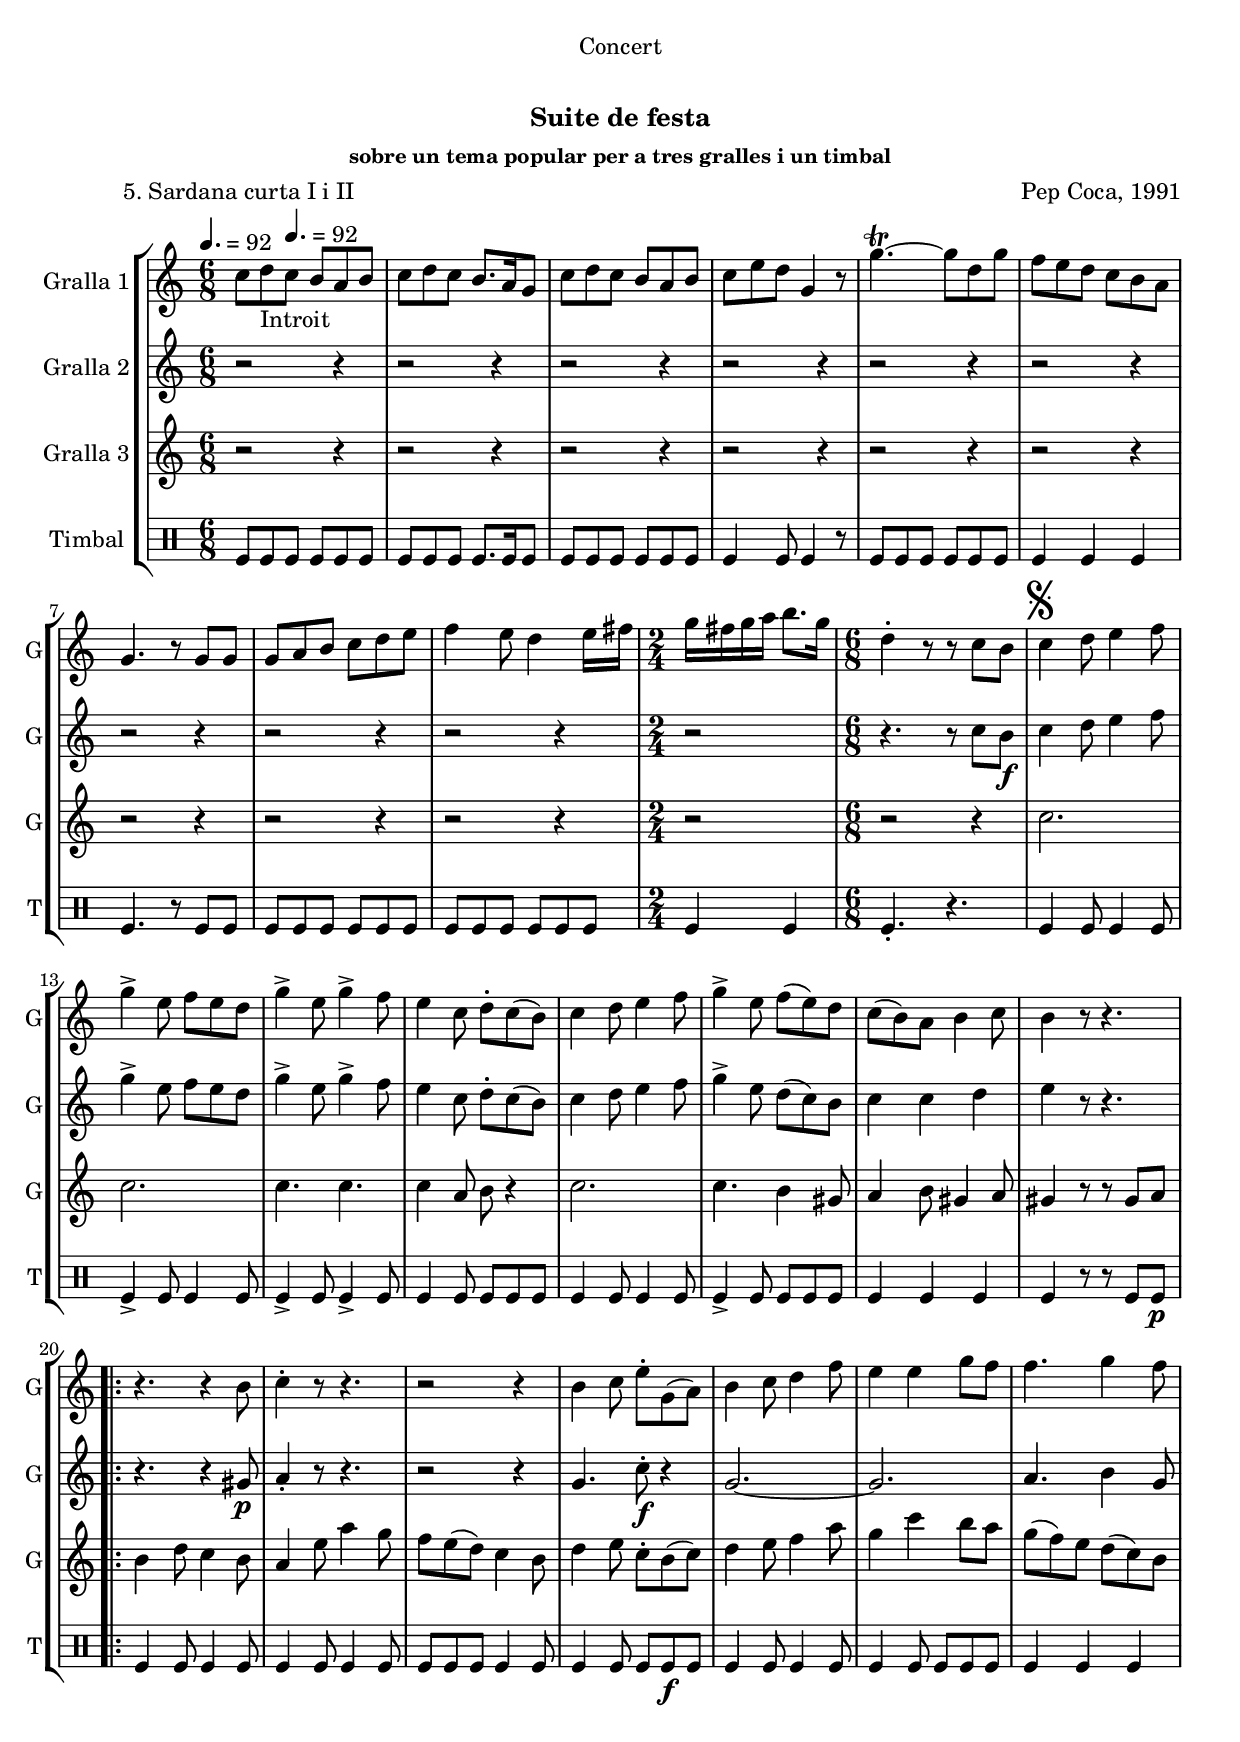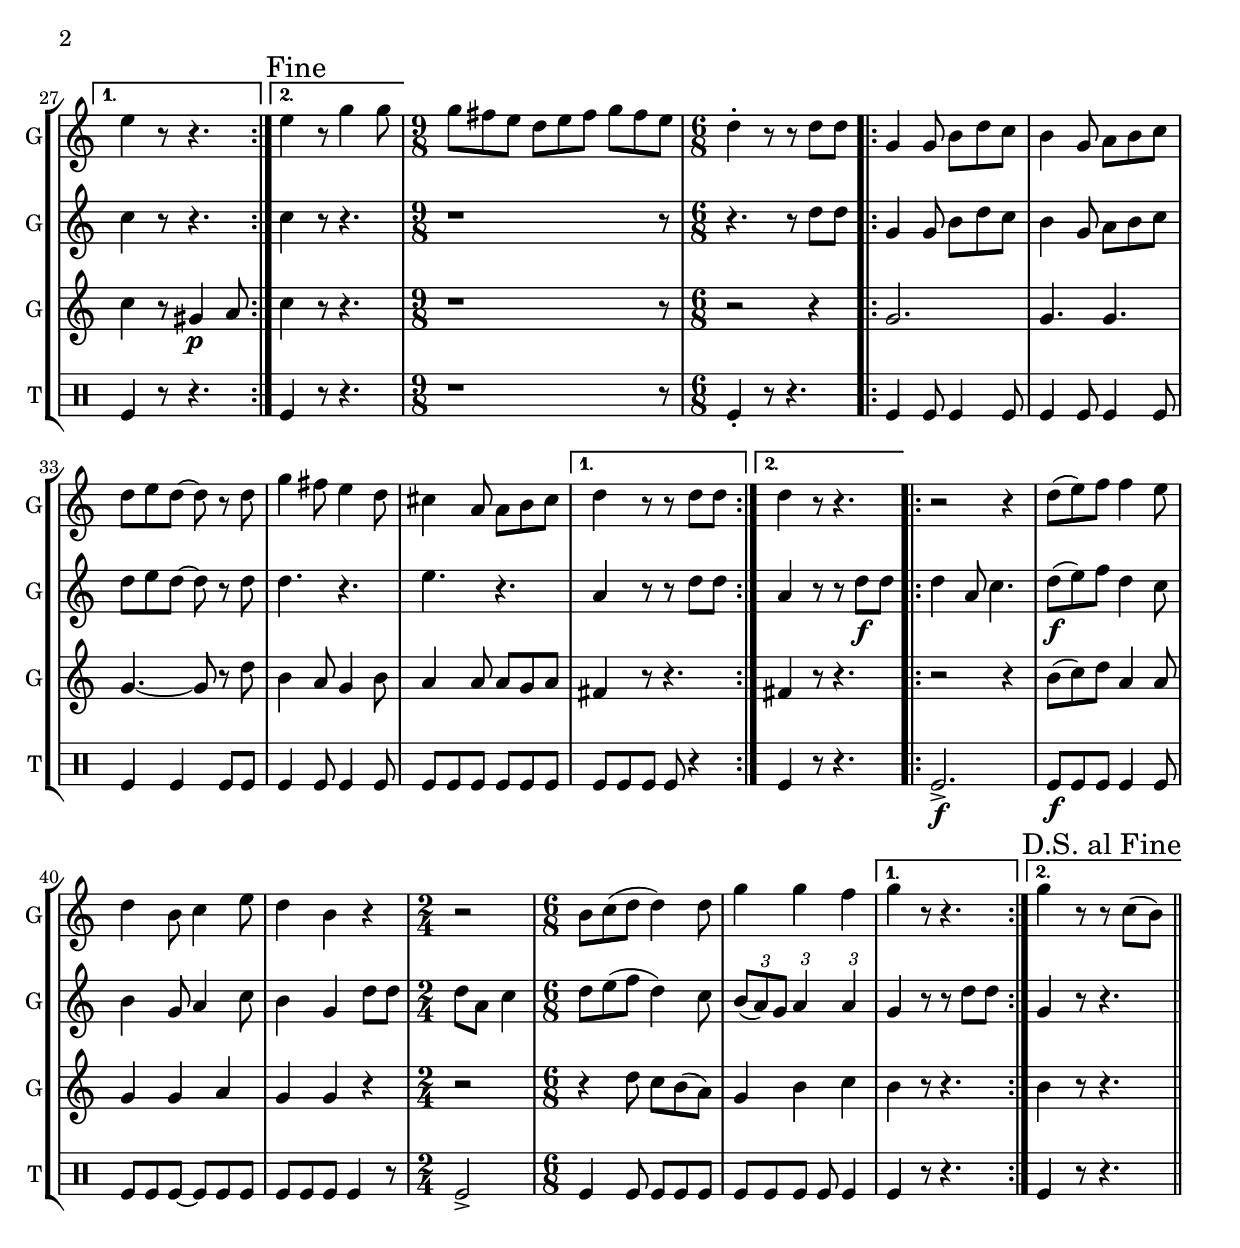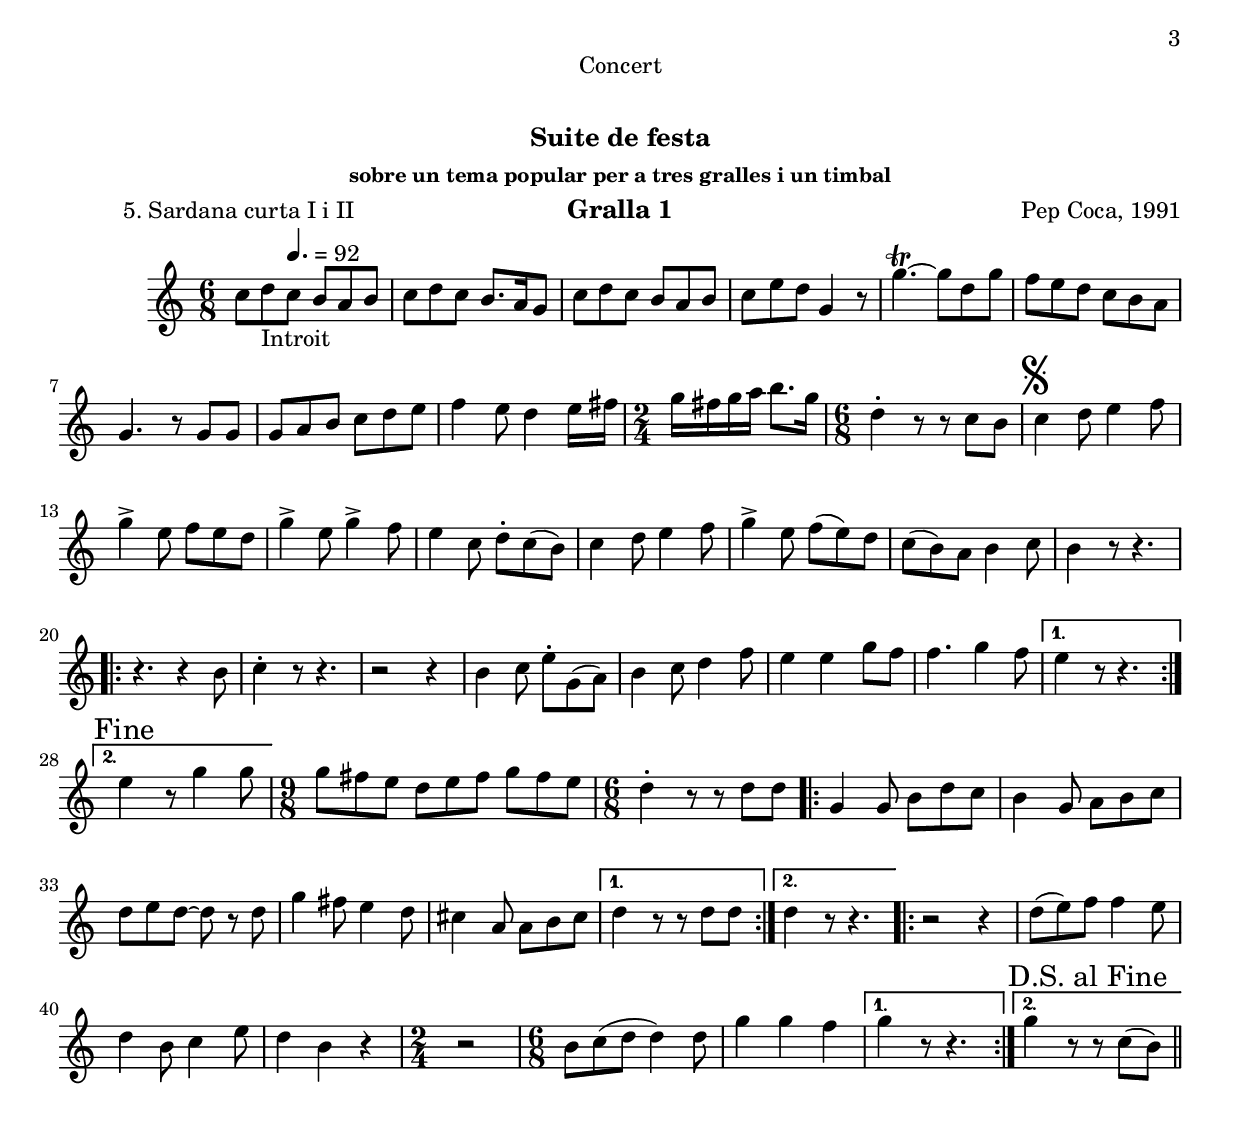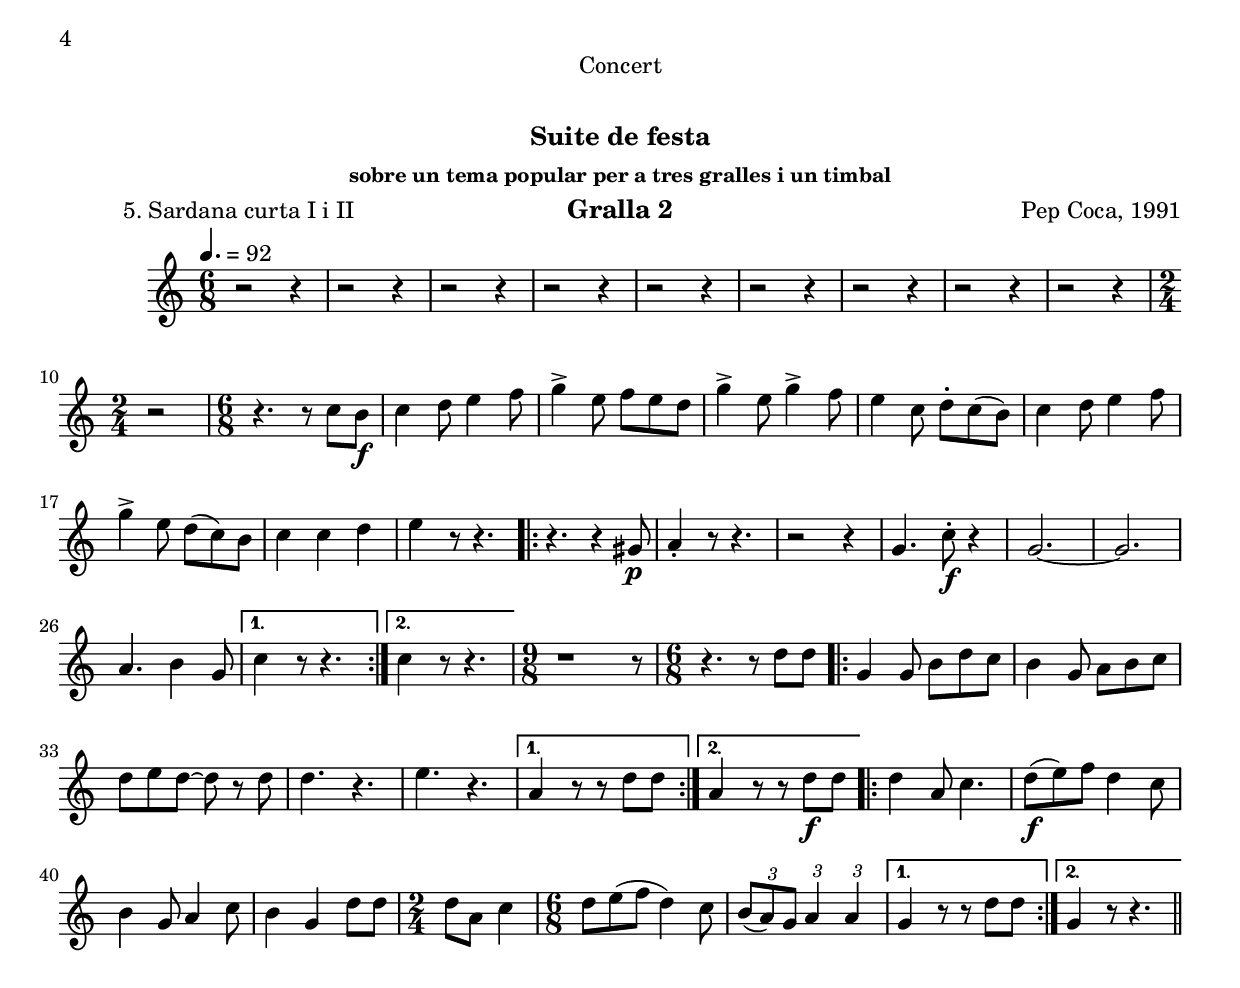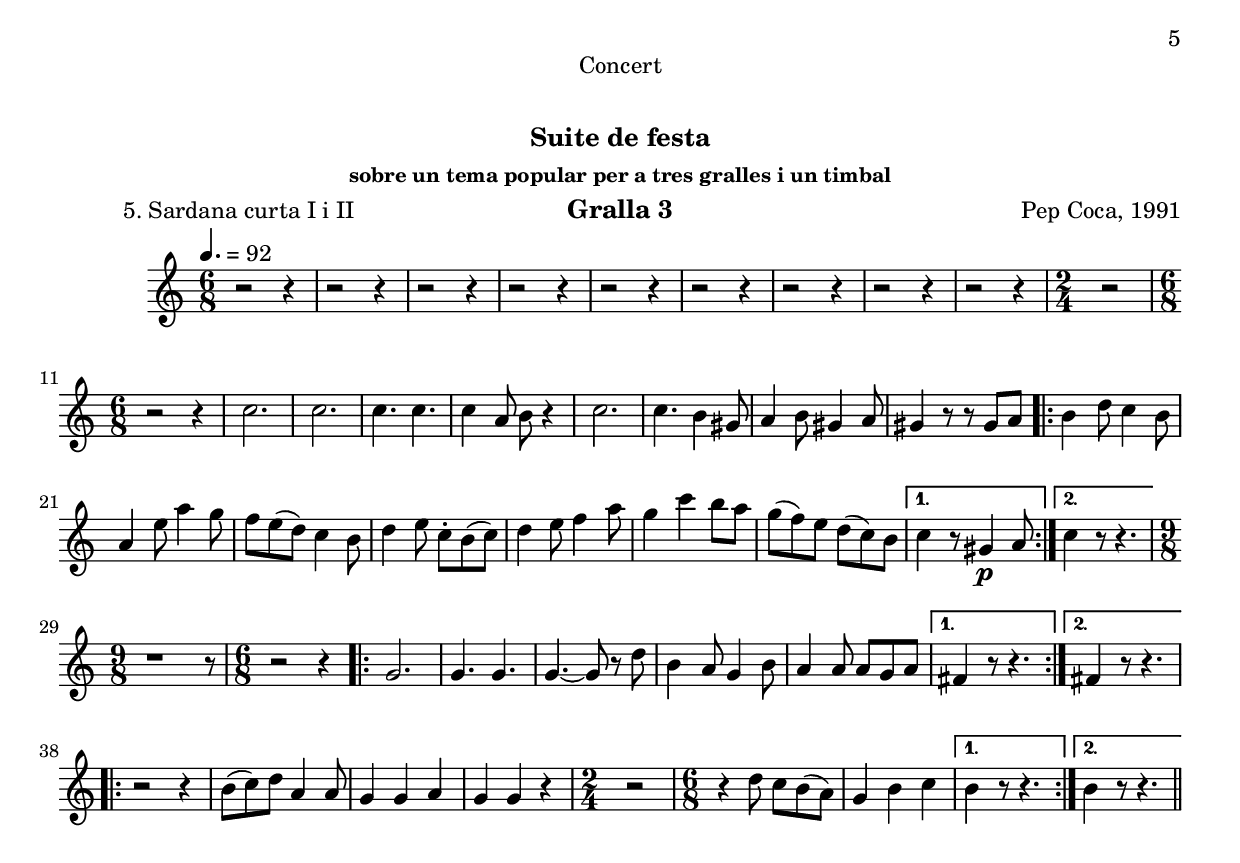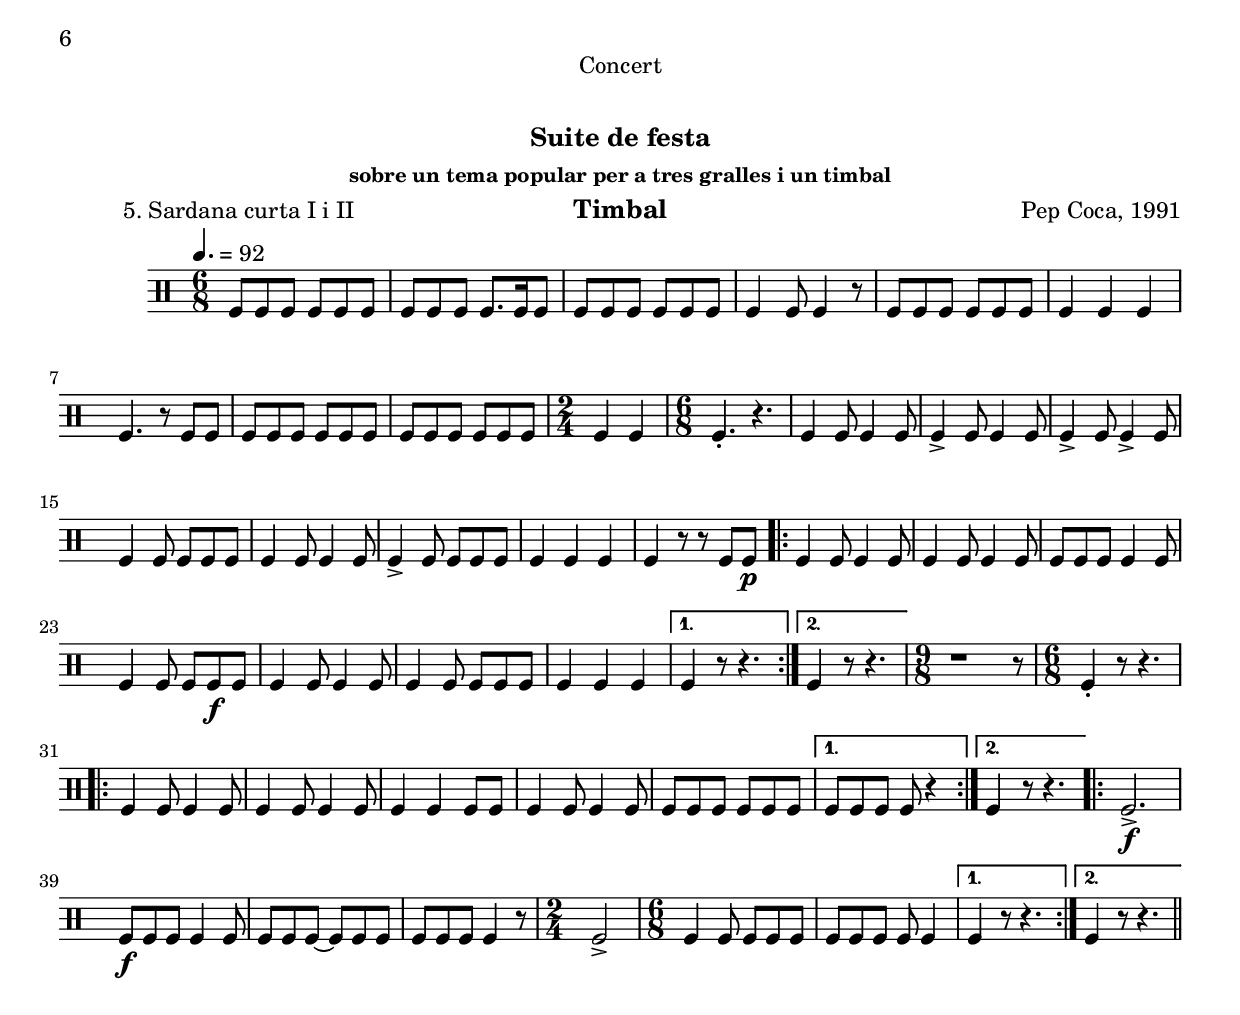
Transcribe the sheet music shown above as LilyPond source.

\version "2.22.1"

\header {
  dedication="Concert"
  title="   "
  subtitle="Suite de festa"
  subsubtitle="sobre un tema popular per a tres gralles i un timbal"
  poet="          5. Sardana curta I i II"
  meter=""
  piece=""
  composer="Pep Coca, 1991"
  arranger=""
  opus=""
  instrument=""
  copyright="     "
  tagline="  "
}

liniaroAa =
\relative c''
{
  \clef treble
  \key c \major
  \time 6/8
  c8 d _"Introit" \tempo 4. = 92 c b a b  |
  c8 d c b8. a16 g8  |
  c8 d c b a b  |
  c8 e d g,4 r8  |
  %05
  g'4.\trill ~ g8 d g  |
  f8 e d c b a  |
  g4. r8 g g  |
  g8 a b c d e  |
  f4 e8 d4 e16 fis  |
  %10
  \time 2/4   g16 fis g a b8. g16  |
  \time 6/8   d4-. r8 r  c b   |
  \mark \markup {\musicglyph #"scripts.segno"} c4 d8 e4 f8  |
  g4-> e8 f e d   |
  g4-> e8 g4-> f8  |
  %15
  e4 c8 d-. c ( b )  |
  c4 d8 e4 f8  |
  g4-> e8 f ( e ) d  |
  c8 ( b ) a b4 c8  |
  b4 r8 r4.  |
  %20
  \repeat volta 2 { r4. r4 b8  |
  c4-. r8 r4.  |
  r2 r4  |
  b4 c8 e-. g, ( a )  |
  b4 c8 d4 f8  |
  %25
  e4 e g8 f   |
  f4. g4 f8 }
  \alternative { { e4 r8 r4. }
  { \mark "Fine" e4 r8 g4  g8 } }
  \time 9/8   g8 fis e d e fis g fis e  |
  %30
  \time 6/8   d4-. r8 r d d  |
  \repeat volta 2 { g,4 g8 b d c  |
  b4 g8 a b c  |
  d8 e d ~ d r d  |
  g4 fis8 e4 d8  |
  %35
  cis4 a8 a b cis }
  \alternative { { d4 r8 r d d }
  { d4 r8 r4. } }
  \repeat volta 2 { r2 r4  |
  d8 ( e ) f f4 e8  |
  %40
  d4 b8 c4 e8  |
  d4 b r  |
  \time 2/4   r2  |
  \time 6/8   b8 c ( d d4 ) d8  |
  g4 g f }
  %45
  \alternative { { g4 r8 r4. }
  { \mark "D.S. al Fine" g4 r8 r c, ( b ) } } \bar "||"
}

liniaroAb =
\relative c''
{
  \tempo 4. = 92
  \clef treble
  \key c \major
  \time 6/8
  r2 r4  |
  r2 r4  |
  r2 r4  |
  r2 r4  |
  %05
  r2 r4  |
  r2 r4  |
  r2 r4  |
  r2 r4  |
  r2 r4  |
  %10
  \time 2/4   r2  |
  \time 6/8   r4. r8 c b \f   |
  c4 d8 e4 f8  |
  g4-> e8 f e d   |
  g4-> e8 g4-> f8  |
  %15
  e4 c8 d-. c ( b )  |
  c4 d8 e4 f8  |
  g4-> e8 d ( c ) b  |
  c4 c d  |
  e4 r8 r4.  |
  %20
  \repeat volta 2 { r4. r4 gis,8 \p  |
  a4-. r8 r4.  |
  r2 r4  |
  g4. c8-. \f r4  | % kompletite
  g2. ~  |
  %25
  g2.   |
  a4. b4 g8 }
  \alternative { { c4 r8 r4. }
  { c4 r8 r4. } }
  \time 9/8   r1 r8  | % kompletite
  %30
  \time 6/8   r4. r8 d d  |
  \repeat volta 2 { g,4 g8 b d c  |
  b4 g8 a b c  |
  d8 e d ~ d r d  |
  d4. r  |
  %35
  e4. r }
  \alternative { { a,4 r8 r d d }
  { a4 r8 r d \f d } }
  \repeat volta 2 { d4 a8 c4.  |
  d8 ( \f e ) f d4 c8  |
  %40
  b4 g8 a4 c8  |
  b4 g d'8 d  |
  \time 2/4   d8 a c4  |
  \time 6/8   d8 e ( f d4 ) c8  |
  \times 2/3 { b8 ( a ) g } \times 3/3 { a4 } \times 3/3 { a } } % kompletite
  %45
  \alternative { { g4 r8 r d' d }
  { g,4 r8 r4. } } \bar "||"
}

liniaroAc =
\relative c''
{
  \tempo 4. = 92
  \clef treble
  \key c \major
  \time 6/8
  r2 r4  |
  r2 r4  |
  r2 r4  |
  r2 r4  |
  %05
  r2 r4  |
  r2 r4  |
  r2 r4  |
  r2 r4  |
  r2 r4  |
  %10
  \time 2/4   r2  |
  \time 6/8   r2 r4  |
  c2.  |
  c2.  |
  c4. c  |
  %15
  c4 a8 b r4  |
  c2.  |
  c4. b4 gis8  |
  a4 b8 gis4 a8  |
  gis4 r8 r gis a   |
  %20
  \repeat volta 2 { b4 d8 c4 b8  |
  a4 e'8 a4 g8  |
  f8 e ( d ) c4 b8  |
  d4 e8 c-. b ( c )  |
  d4 e8 f4 a8  |
  %25
  g4 c b8 a  |
  g8 ( f ) e d ( c ) b }
  \alternative { { c4 r8 gis4 \p a8 }
  { c4 r8 r4. } }
  \time 9/8   r1 r8  | % kompletite
  %30
  \time 6/8   r2 r4  |
  \repeat volta 2 { g2.  |
  g4. g  |
  g4. ~ g8 r d'  |
  b4 a8 g4 b8  |
  %35
  a4 a8 a g a }
  \alternative { { fis4 r8 r4. }
  { fis4 r8 r4. } }
  \repeat volta 2 { r2 r4  |
  b8 ( c ) d a4 a8  |
  %40
  g4 g a  |
  g4 g r  |
  \time 2/4   r2  |
  \time 6/8   r4 d'8 c b ( a )  |
  g4 b c }
  %45
  \alternative { { b4 r8 r4. }
  { b4 r8 r4. } } \bar "||"
}

liniaroAd =
\drummode
{
  \tempo 4. = 92
  \time 6/8
  tomfl8 tomfl tomfl tomfl tomfl tomfl  |
  tomfl8 tomfl tomfl tomfl8. tomfl16 tomfl8  |
  tomfl8 tomfl tomfl tomfl tomfl tomfl  |
  tomfl4 tomfl8 tomfl4 r8  |
  %05
  tomfl8 tomfl tomfl tomfl tomfl tomfl  |
  tomfl4 tomfl tomfl  |
  tomfl4. r8 tomfl tomfl  |
  tomfl8 tomfl tomfl tomfl tomfl tomfl  |
  tomfl8 tomfl tomfl tomfl tomfl tomfl  |
  %10
  \time 2/4   tomfl4 tomfl  |
  \time 6/8   tomfl4.-. r  |
  tomfl4 tomfl8 tomfl4 tomfl8  |
  tomfl4-> tomfl8 tomfl4 tomfl8  |
  tomfl4-> tomfl8 tomfl4-> tomfl8  |
  %15
  tomfl4 tomfl8 tomfl tomfl tomfl  |
  tomfl4 tomfl8 tomfl4 tomfl8  |
  tomfl4-> tomfl8 tomfl tomfl tomfl  |
  tomfl4 tomfl tomfl  |
  tomfl4 r8 r tomfl tomfl \p  |
  %20
  \repeat volta 2 { tomfl4 tomfl8 tomfl4 tomfl8  |
  tomfl4 tomfl8 tomfl4 tomfl8  |
  tomfl8 tomfl tomfl tomfl4 tomfl8  |
  tomfl4 tomfl8 tomfl tomfl \f tomfl  |
  tomfl4 tomfl8 tomfl4 tomfl8  |
  %25
  tomfl4 tomfl8 tomfl tomfl tomfl  |
  tomfl4 tomfl tomfl }
  \alternative { { tomfl4 r8 r4. }
  { tomfl4 r8 r4. } }
  \time 9/8   r1 r8  | % kompletite
  %30
  \time 6/8   tomfl4-. r8 r4.  |
  \repeat volta 2 { tomfl4 tomfl8 tomfl4 tomfl8  |
  tomfl4 tomfl8 tomfl4 tomfl8  |
  tomfl4 tomfl tomfl8 tomfl  |
  tomfl4 tomfl8 tomfl4 tomfl8  |
  %35
  tomfl8 tomfl tomfl tomfl tomfl tomfl }
  \alternative { { tomfl8 tomfl tomfl tomfl r4 }
  { tomfl4 r8 r4. } }
  \repeat volta 2 { tomfl2.-> \f  |
  tomfl8 \f tomfl tomfl tomfl4 tomfl8  |
  %40
  tomfl8 tomfl tomfl ~ tomfl tomfl tomfl  |
  tomfl8 tomfl tomfl tomfl4 r8  |
  \time 2/4   tomfl2->  |
  \time 6/8   tomfl4 tomfl8 tomfl tomfl tomfl  |
  tomfl8 tomfl tomfl tomfl tomfl4 }
  %45
  \alternative { { tomfl4 r8 r4. }
  { tomfl4 r8 r4. } } \bar "||"
}

\bookpart {
  \score {
    \new StaffGroup {
      \override Score.RehearsalMark #'self-alignment-X = #LEFT
      <<
        \new Staff \with {instrumentName = #"Gralla 1" shortInstrumentName = #"G"} \liniaroAa
        \new Staff \with {instrumentName = #"Gralla 2" shortInstrumentName = #"G"} \liniaroAb
        \new Staff \with {instrumentName = #"Gralla 3" shortInstrumentName = #"G"} \liniaroAc
        \new DrumStaff \with {instrumentName = #"Timbal" shortInstrumentName = #"T"} \liniaroAd
      >>
    }
    \layout {}
  }
  \score { \unfoldRepeats
    \new StaffGroup {
      \override Score.RehearsalMark #'self-alignment-X = #LEFT
      <<
        \new Staff \with {instrumentName = #"Gralla 1" shortInstrumentName = #"G"} \liniaroAa
        \new Staff \with {instrumentName = #"Gralla 2" shortInstrumentName = #"G"} \liniaroAb
        \new Staff \with {instrumentName = #"Gralla 3" shortInstrumentName = #"G"} \liniaroAc
        \new DrumStaff \with {instrumentName = #"Timbal" shortInstrumentName = #"T"} \liniaroAd
      >>
    }
    \midi {}
  }
}

\bookpart {
  \header {instrument="Gralla 1"}
  \score {
    \new StaffGroup {
      \override Score.RehearsalMark #'self-alignment-X = #LEFT
      <<
        \new Staff \liniaroAa
      >>
    }
    \layout {}
  }
  \score { \unfoldRepeats
    \new StaffGroup {
      \override Score.RehearsalMark #'self-alignment-X = #LEFT
      <<
        \new Staff \liniaroAa
      >>
    }
    \midi {}
  }
}

\bookpart {
  \header {instrument="Gralla 2"}
  \score {
    \new StaffGroup {
      \override Score.RehearsalMark #'self-alignment-X = #LEFT
      <<
        \new Staff \liniaroAb
      >>
    }
    \layout {}
  }
  \score { \unfoldRepeats
    \new StaffGroup {
      \override Score.RehearsalMark #'self-alignment-X = #LEFT
      <<
        \new Staff \liniaroAb
      >>
    }
    \midi {}
  }
}

\bookpart {
  \header {instrument="Gralla 3"}
  \score {
    \new StaffGroup {
      \override Score.RehearsalMark #'self-alignment-X = #LEFT
      <<
        \new Staff \liniaroAc
      >>
    }
    \layout {}
  }
  \score { \unfoldRepeats
    \new StaffGroup {
      \override Score.RehearsalMark #'self-alignment-X = #LEFT
      <<
        \new Staff \liniaroAc
      >>
    }
    \midi {}
  }
}

\bookpart {
  \header {instrument="Timbal"}
  \score {
    \new StaffGroup {
      \override Score.RehearsalMark #'self-alignment-X = #LEFT
      <<
        \new DrumStaff \liniaroAd
      >>
    }
    \layout {}
  }
  \score { \unfoldRepeats
    \new StaffGroup {
      \override Score.RehearsalMark #'self-alignment-X = #LEFT
      <<
        \new DrumStaff \liniaroAd
      >>
    }
    \midi {}
  }
}

